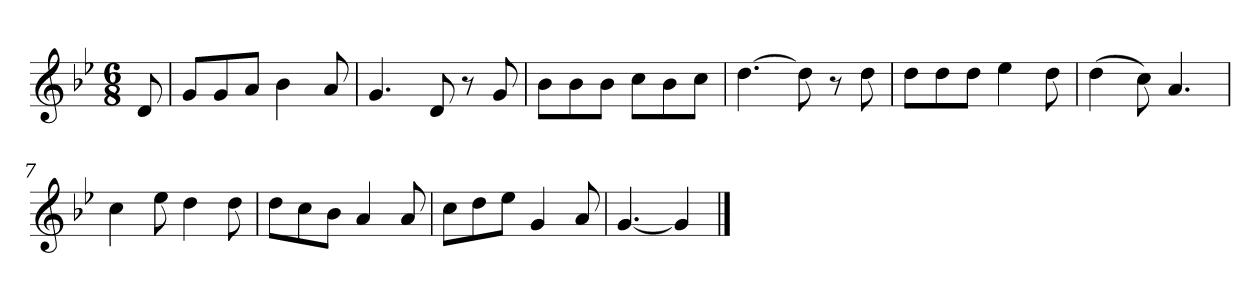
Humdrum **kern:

**kern
*part1
*staff1
*k[b-e-]
*M6/8
*MM120
=
8d
=1
8gL
8g
8aJ
4b-
8a
=2
4.g
8d
8r
8g
=3
8b-L
8b-
8b-J
8ccL
8b-
8ccJ
=4
[4.dd
8dd]
8r
8dd
=5
8ddL
8dd
8ddJ
4ee-
8dd
=6
(4dd
8cc)
4.a
=7
4cc
8ee-
4dd
8dd
=8
8ddL
8cc
8b-J
4a
8a
=9
8ccL
8dd
8ee-J
4g
8a
=10
[4.g
4g]
==
*-
